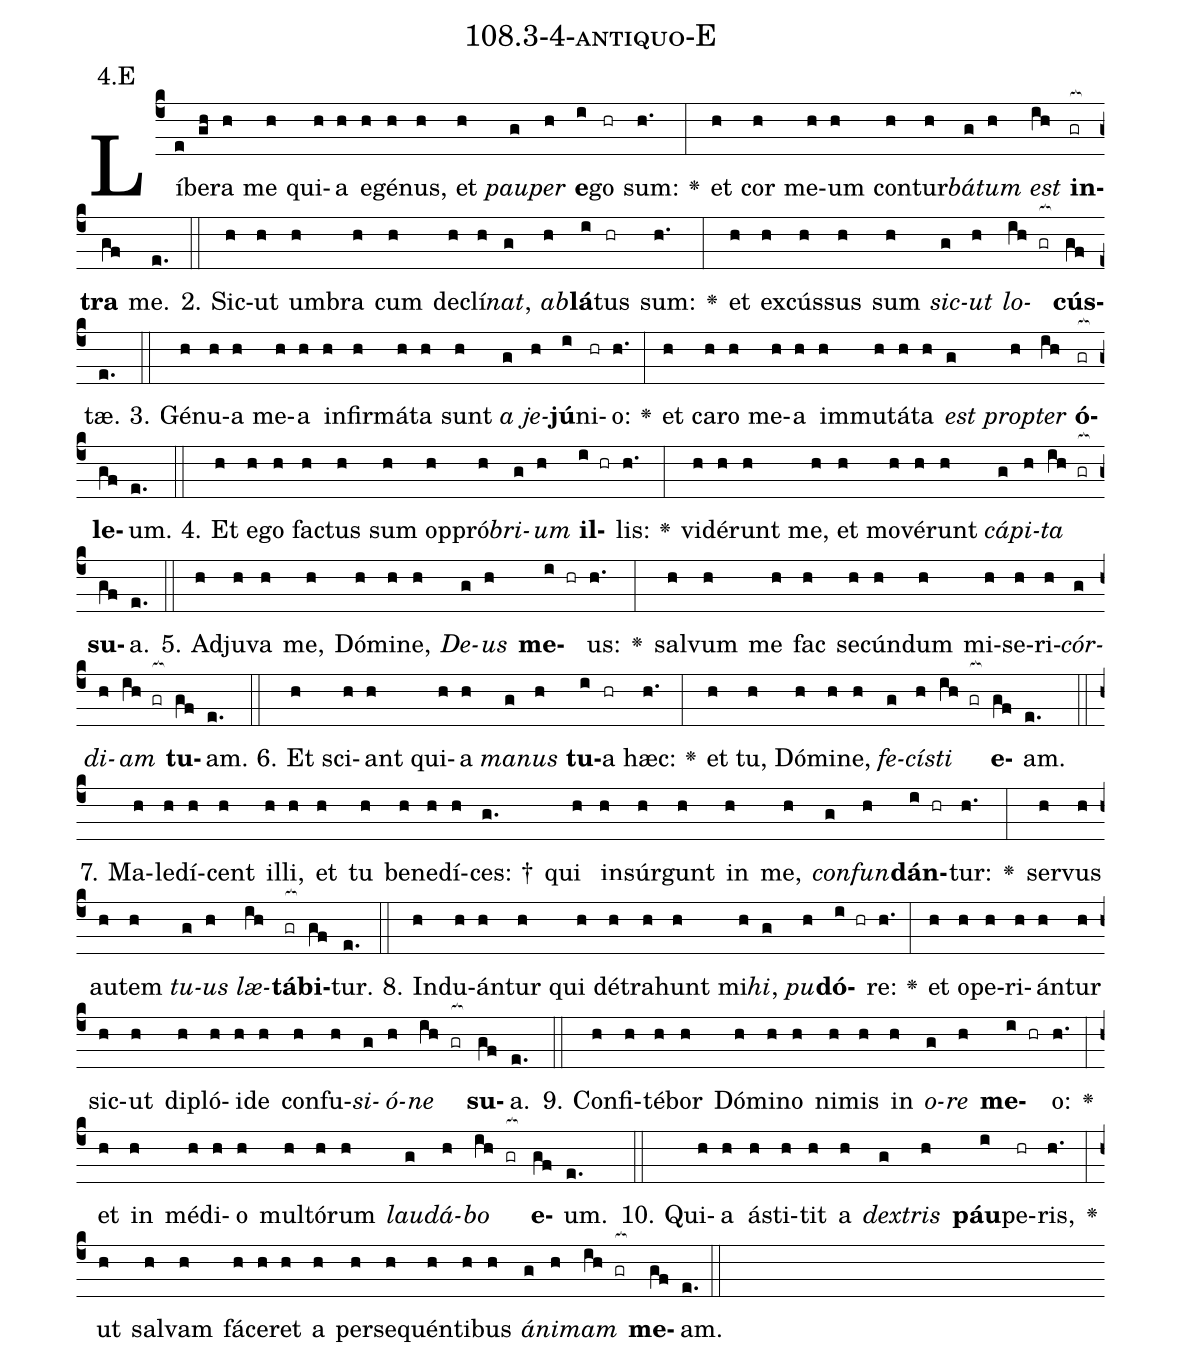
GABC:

name: 108.3-4-antiquo-E;
annotation: 4.E;
%%
(c4)Lí(e)be(gh)ra(h) me(h) qui(h)a(h) e(h)gé(h)nus,(h) et(h) <i>pau</i>(g)<i>per</i>(h) <b>e</b>(i)go(hr) sum:(h.) <v>\greheightstar</v>(:) et(h) cor(h) me(h)um(h) con(h)tur(h)<i>bá</i>(g)<i>tum</i>(h) <i>est</i>(ih) <b>in</b>(gr[ocb:1{])<b>tra</b>(gf[ocb:0}]) me.(e.) (::)
2. Sic(h)ut(h) um(h)bra(h) cum(h) de(h)clí(h)<i>nat</i>,(g) <i>ab</i>(h)<b>lá</b>(i)tus(hr) sum:(h.) <v>\greheightstar</v>(:) et(h) ex(h)cús(h)sus(h) sum(h) <i>sic</i>(g)<i>ut</i>(h) <i>lo</i>(ih gr[ocb:1{])<b>cús</b>(gf[ocb:0}])tæ.(e.) (::)
3. Gé(h)nu(h)a(h) me(h)a(h) in(h)fir(h)má(h)ta(h) sunt(h) <i>a</i>(g) <i>je</i>(h)<b>jú</b>(i)ni(hr)o:(h.) <v>\greheightstar</v>(:) et(h) ca(h)ro(h) me(h)a(h) im(h)mu(h)tá(h)ta(h) <i>est</i>(g) <i>prop</i>(h)<i>ter</i>(ih) <b>ó</b>(gr[ocb:1{])<b>le</b>(gf[ocb:0}])um.(e.) (::)
4. Et(h) e(h)go(h) fac(h)tus(h) sum(h) op(h)pró(h)<i>bri</i>(g)<i>um</i>(h) <b>il</b>(i hr)lis:(h.) <v>\greheightstar</v>(:) vi(h)dé(h)runt(h) me,(h) et(h) mo(h)vé(h)runt(h) <i>cá</i>(g)<i>pi</i>(h)<i>ta</i>(ih gr[ocb:1{]) <b>su</b>(gf[ocb:0}])a.(e.) (::)
5. Ad(h)ju(h)va(h) me,(h) Dó(h)mi(h)ne,(h) <i>De</i>(g)<i>us</i>(h) <b>me</b>(i hr)us:(h.) <v>\greheightstar</v>(:) sal(h)vum(h) me(h) fac(h) se(h)cún(h)dum(h) mi(h)se(h)ri(h)<i>cór</i>(g)<i>di</i>(h)<i>am</i>(ih gr[ocb:1{]) <b>tu</b>(gf[ocb:0}])am.(e.) (::)
6. Et(h) sci(h)ant(h) qui(h)a(h) <i>ma</i>(g)<i>nus</i>(h) <b>tu</b>(i)a(hr) hæc:(h.) <v>\greheightstar</v>(:) et(h) tu,(h) Dó(h)mi(h)ne,(h) <i>fe</i>(g)<i>cís</i>(h)<i>ti</i>(ih gr[ocb:1{]) <b>e</b>(gf[ocb:0}])am.(e.) (::)
7. Ma(h)le(h)dí(h)cent(h) il(h)li,(h) et(h) tu(h) be(h)ne(h)dí(h)ces: †(g.) qui(h) in(h)súr(h)gunt(h) in(h) me,(h) <i>con</i>(g)<i>fun</i>(h)<b>dán</b>(i hr)tur:(h.) <v>\greheightstar</v>(:) ser(h)vus(h) au(h)tem(h) <i>tu</i>(g)<i>us</i>(h) <i>læ</i>(ih)<b>tá</b>(gr[ocb:1{])<b>bi</b>(gf[ocb:0}])tur.(e.) (::)
8. Ind(h)u(h)án(h)tur(h) qui(h) dé(h)tra(h)hunt(h) mi(h)<i>hi</i>,(g) <i>pu</i>(h)<b>dó</b>(i hr)re:(h.) <v>\greheightstar</v>(:) et(h) o(h)pe(h)ri(h)án(h)tur(h) sic(h)ut(h) di(h)pló(h)i(h)de(h) con(h)fu(h)<i>si</i>(g)<i>ó</i>(h)<i>ne</i>(ih gr[ocb:1{]) <b>su</b>(gf[ocb:0}])a.(e.) (::)
9. Con(h)fi(h)té(h)bor(h) Dó(h)mi(h)no(h) ni(h)mis(h) in(h) <i>o</i>(g)<i>re</i>(h) <b>me</b>(i hr)o:(h.) <v>\greheightstar</v>(:) et(h) in(h) mé(h)di(h)o(h) mul(h)tó(h)rum(h) <i>lau</i>(g)<i>dá</i>(h)<i>bo</i>(ih gr[ocb:1{]) <b>e</b>(gf[ocb:0}])um.(e.) (::)
10. Qui(h)a(h) á(h)sti(h)tit(h) a(h) <i>dex</i>(g)<i>tris</i>(h) <b>páu</b>(i)pe(hr)ris,(h.) <v>\greheightstar</v>(:) ut(h) sal(h)vam(h) fá(h)ce(h)ret(h) a(h) per(h)se(h)quén(h)ti(h)bus(h) <i>á</i>(g)<i>ni</i>(h)<i>mam</i>(ih gr[ocb:1{]) <b>me</b>(gf[ocb:0}])am.(e.) (::)
